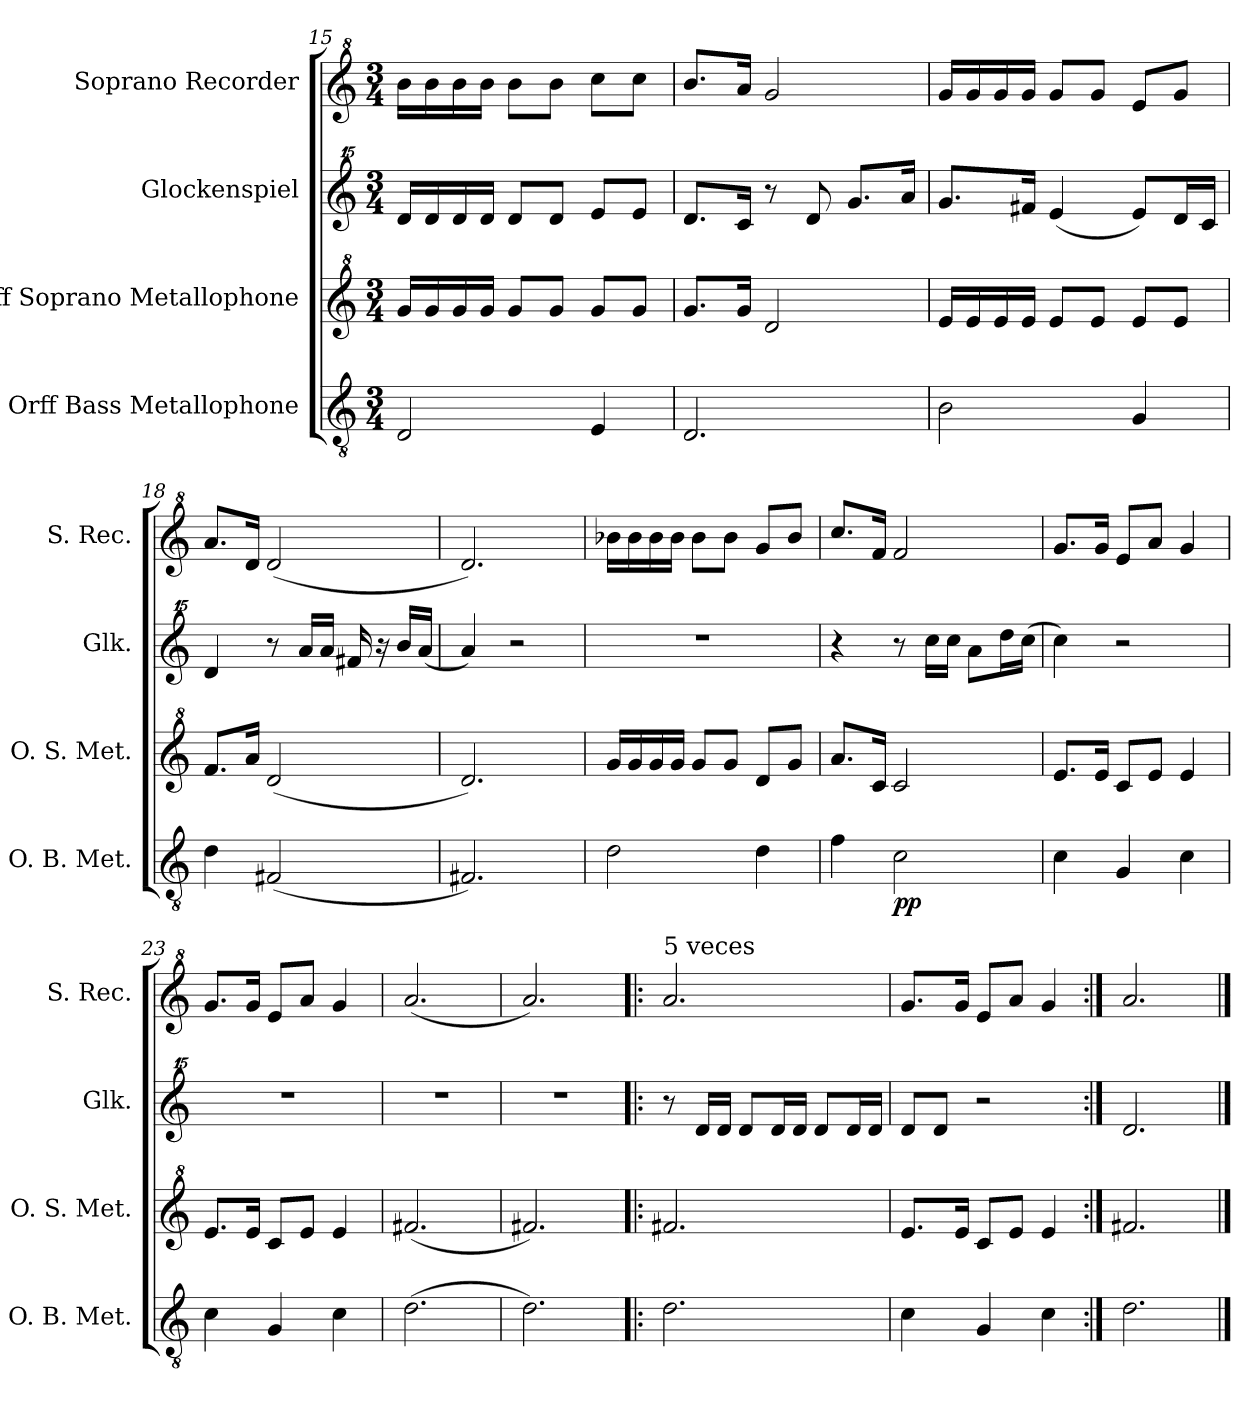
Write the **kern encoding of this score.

**kern	**dynam	**kern	**kern	**kern
*part4	*part4	*part3	*part2	*part1
*staff4	*staff4	*staff3	*staff2	*staff1
*I"Orff Bass Metallophone	*	*I"Orff Soprano Metallophone	*I"Glockenspiel	*I"Soprano Recorder
*I'O. B. Met.	*	*I'O. S. Met.	*I'Glk.	*I'S. Rec.
!!LO:LB:g=z
*clefGv2	*	*clefG^2	*clefG^^2	*clefG^2
*k[]	*	*k[]	*k[]	*k[]
*C:	*	*C:	*C:	*C:
*M3/4	*	*M3/4	*M3/4	*M3/4
=15	=15	=15	=15	=15
2D/	.	16gg/LL	16ddd/LL	16bb\LL
.	.	16gg/	16ddd/	16bb\
.	.	16gg/	16ddd/	16bb\
.	.	16gg/JJ	16ddd/JJ	16bb\JJ
.	.	8gg/L	8ddd/L	8bb\L
.	.	8gg/J	8ddd/J	8bb\J
4E/	.	8gg/L	8eee/L	8ccc\L
.	.	8gg/J	8eee/J	8ccc\J
=16	=16	=16	=16	=16
2.D/	.	8.gg/L	8.ddd/L	8.bb/L
.	.	16gg/Jk	16ccc/Jk	16aa/Jk
.	.	2dd/	8r	2gg/
.	.	.	8ddd/	.
.	.	.	8.ggg/L	.
.	.	.	16aaa/Jk	.
=17	=17	=17	=17	=17
2B\	.	16ee/LL	8.ggg/L	16gg/LL
.	.	16ee/	.	16gg/
.	.	16ee/	.	16gg/
.	.	16ee/JJ	16fff#X/Jk	16gg/JJ
.	.	8ee/L	(4eee/	8gg/L
.	.	8ee/J	.	8gg/J
4G/	.	8ee/L	8eee/L)	8ee/L
.	.	8ee/J	16ddd/L	8gg/J
.	.	.	16ccc/JJ	.
=18	=18	=18	=18	=18
4d\	.	8.ff/L	4ddd/	8.aa/L
.	.	16aa/Jk	.	16dd/Jk
(2F#X/	.	(2dd/	8r	(2dd/
.	.	.	16aaa/LL	.
.	.	.	16aaa/JJ	.
.	.	.	16fff#X/	.
.	.	.	16r	.
.	.	.	16bbb/LL	.
.	.	.	(16aaa/JJ	.
=19	=19	=19	=19	=19
2.F#X/)	.	2.dd/)	4aaa/)	2.dd/)
.	.	.	2r	.
!!LO:LB:g=z
=20	=20	=20	=20	=20
2d\	.	16gg/LL	2.r	16bb-X\LL
.	.	16gg/	.	16bb-\
.	.	16gg/	.	16bb-\
.	.	16gg/JJ	.	16bb-\JJ
.	.	8gg/L	.	8bb-\L
.	.	8gg/J	.	8bb-\J
4d\	.	8dd/L	.	8gg/L
.	.	8gg/J	.	8bb-/J
=21	=21	=21	=21	=21
4f\	.	8.aa/L	4r	8.ccc/L
.	.	16cc/Jk	.	16ff/Jk
!	!LO:DY:b	!	!	!
2c\	pp	2cc/	8r	2ff/
.	.	.	16cccc\LL	.
.	.	.	16cccc\JJ	.
.	.	.	8aaa\L	.
.	.	.	16dddd\L	.
.	.	.	(16cccc\JJ	.
=22	=22	=22	=22	=22
4c\	.	8.ee/L	4cccc\)	8.gg/L
.	.	16ee/Jk	.	16gg/Jk
4G/	.	8cc/L	2r	8ee/L
.	.	8ee/J	.	8aa/J
4c\	.	4ee/	.	4gg/
=23	=23	=23	=23	=23
4c\	.	8.ee/L	2.r	8.gg/L
.	.	16ee/Jk	.	16gg/Jk
4G/	.	8cc/L	.	8ee/L
.	.	8ee/J	.	8aa/J
4c\	.	4ee/	.	4gg/
=24	=24	=24	=24	=24
(2.d\	.	(2.ff#X/	2.r	(2.aa/
=25	=25	=25	=25	=25
2.d\)	.	2.ff#X/)	2.r	2.aa/)
!!LO:PB:g=z
=26!|:	=26!|:	=26!|:	=26!|:	=26!|:
!	!	!	!	!LO:TX:a:t=5 veces
2.d\	.	2.ff#X/	8r	2.aa/
.	.	.	16ddd/LL	.
.	.	.	16ddd/JJ	.
.	.	.	8ddd/L	.
.	.	.	16ddd/L	.
.	.	.	16ddd/JJ	.
.	.	.	8ddd/L	.
.	.	.	16ddd/L	.
.	.	.	16ddd/JJ	.
=27	=27	=27	=27	=27
4c\	.	8.ee/L	8ddd/L	8.gg/L
.	.	.	8ddd/J	.
.	.	16ee/Jk	.	16gg/Jk
4G/	.	8cc/L	2r	8ee/L
.	.	8ee/J	.	8aa/J
4c\	.	4ee/	.	4gg/
=28:|!	=28:|!	=28:|!	=28:|!	=28:|!
2.d\	.	2.ff#X/	2.ddd/	2.aa/
==	==	==	==	==
*-	*-	*-	*-	*-
